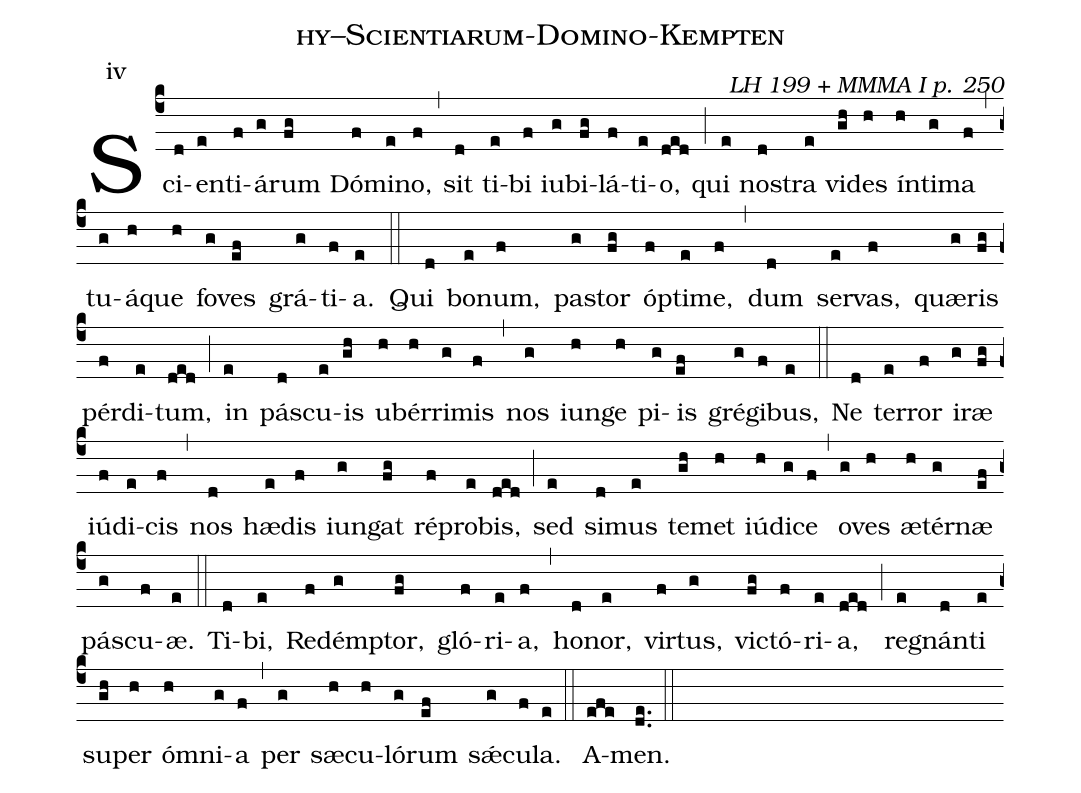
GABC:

name: hy--Scientiarum-Domino-Kempten;
commentary: LH 199 + MMMA I p. 250;
annotation: iv;
%%
(c4) Sci(d)en(e)ti(f)á(g)rum(fg) Dó(f)mi(e)no,(f) (,)
sit(d) ti(e)bi(f) iu(g)bi(fg)lá(f)ti(e)o,(ded) (;)
qui(e) no(d)stra(e) vi(gh)des(h) ín(h)ti(g)ma(f) (,)
tu(g)á(h)que(h) fo(g)ves(ef) grá(g)ti(f)a.(e) (::)
Qui(d) bo(e)num,(f) pa(g)stor(fg) óp(f)ti(e)me,(f) (,)
dum(d) ser(e)vas,(f) quæ(g)ris(fg) pér(f)di(e)tum,(ded) (;)
in(e) pá(d)scu(e)is(gh) u(h)bér(h)ri(g)mis(f) (,)
nos(g) iun(h)ge(h) pi(g)is(ef) gré(g)gi(f)bus,(e) (::)
Ne(d) ter(e)ror(f) i(g)ræ(fg) iú(f)di(e)cis(f) (,)
nos(d) hæ(e)dis(f) iun(g)gat(fg) ré(f)pro(e)bis,(ded) (;)
sed(e) si(d)mus(e) te(gh)met(h) iú(h)di(g)ce(f) (,)
o(g)ves(h) æ(h)tér(g)næ(ef) pá(g)scu(f)æ.(e) (::)
Ti(d)bi,(e) Re(f)dém(g)ptor,(fg) gló(f)ri(e)a,(f) (,)
ho(d)nor,(e) vir(f)tus,(g) vi(fg)ctó(f)ri(e)a,(ded) (;)
re(e)gnán(d)ti(e) su(gh)per(h) óm(h)ni(g)a(f) (,)
per(g) sæ(h)cu(h)ló(g)rum(ef) sǽ(g)cu(f)la.(e) (::)
A(efe)men.(de..) (::)
